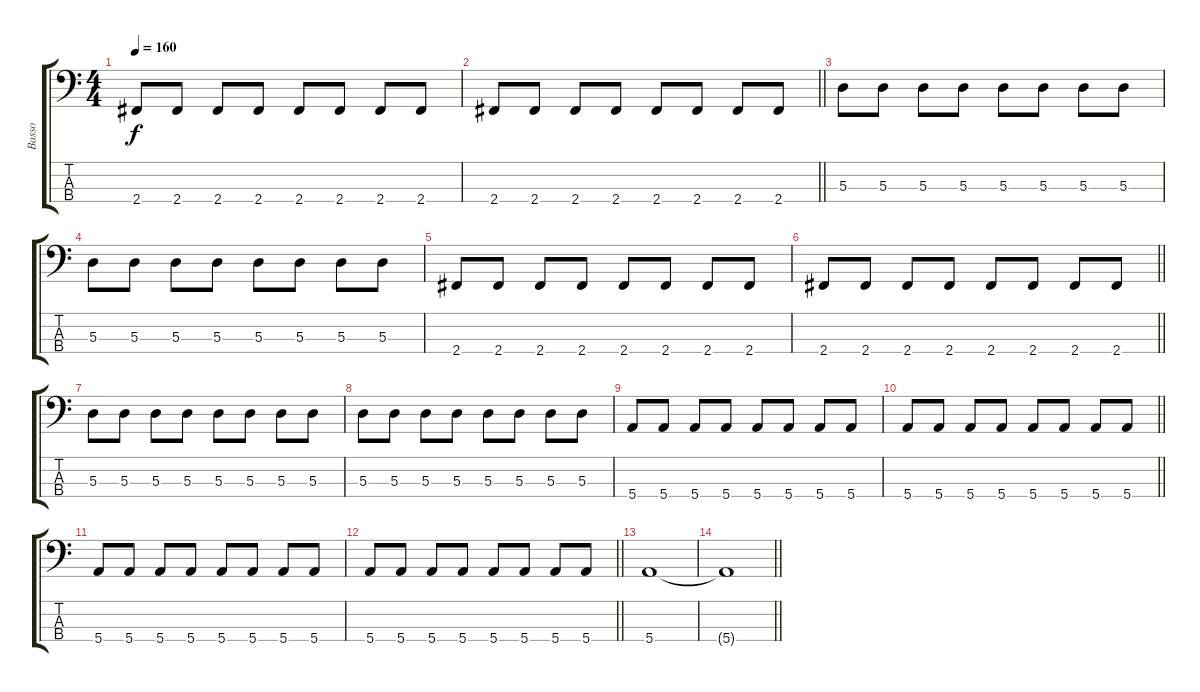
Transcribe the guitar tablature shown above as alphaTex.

\track ("Basso" "Basso") {instrument electricbassfinger}
\staff {score tabs}
\tuning (G2 D2 A1 E1) {hide}
\ts (4 4)
\tempo 160
\clef f4
\ks c
2.4.8{dy f} 2.4.8 2.4.8 2.4.8 2.4.8 2.4.8 2.4.8 2.4.8 |
\barLineRight lightlight
2.4.8 2.4.8 2.4.8 2.4.8 2.4.8 2.4.8 2.4.8 2.4.8 |
5.3.8 5.3.8 5.3.8 5.3.8 5.3.8 5.3.8 5.3.8 5.3.8 |
5.3.8 5.3.8 5.3.8 5.3.8 5.3.8 5.3.8 5.3.8 5.3.8 |
2.4.8 2.4.8 2.4.8 2.4.8 2.4.8 2.4.8 2.4.8 2.4.8 |
\barLineRight lightlight
2.4.8 2.4.8 2.4.8 2.4.8 2.4.8 2.4.8 2.4.8 2.4.8 |
5.3.8 5.3.8 5.3.8 5.3.8 5.3.8 5.3.8 5.3.8 5.3.8 |
5.3.8 5.3.8 5.3.8 5.3.8 5.3.8 5.3.8 5.3.8 5.3.8 |
5.4.8 5.4.8 5.4.8 5.4.8 5.4.8 5.4.8 5.4.8 5.4.8 |
\barLineRight lightlight
5.4.8 5.4.8 5.4.8 5.4.8 5.4.8 5.4.8 5.4.8 5.4.8 |
5.4.8 5.4.8 5.4.8 5.4.8 5.4.8 5.4.8 5.4.8 5.4.8 |
\barLineRight lightlight
5.4.8 5.4.8 5.4.8 5.4.8 5.4.8 5.4.8 5.4.8 5.4.8 |
5.4.1 |
\barLineRight lightlight
5.4{t}.1
